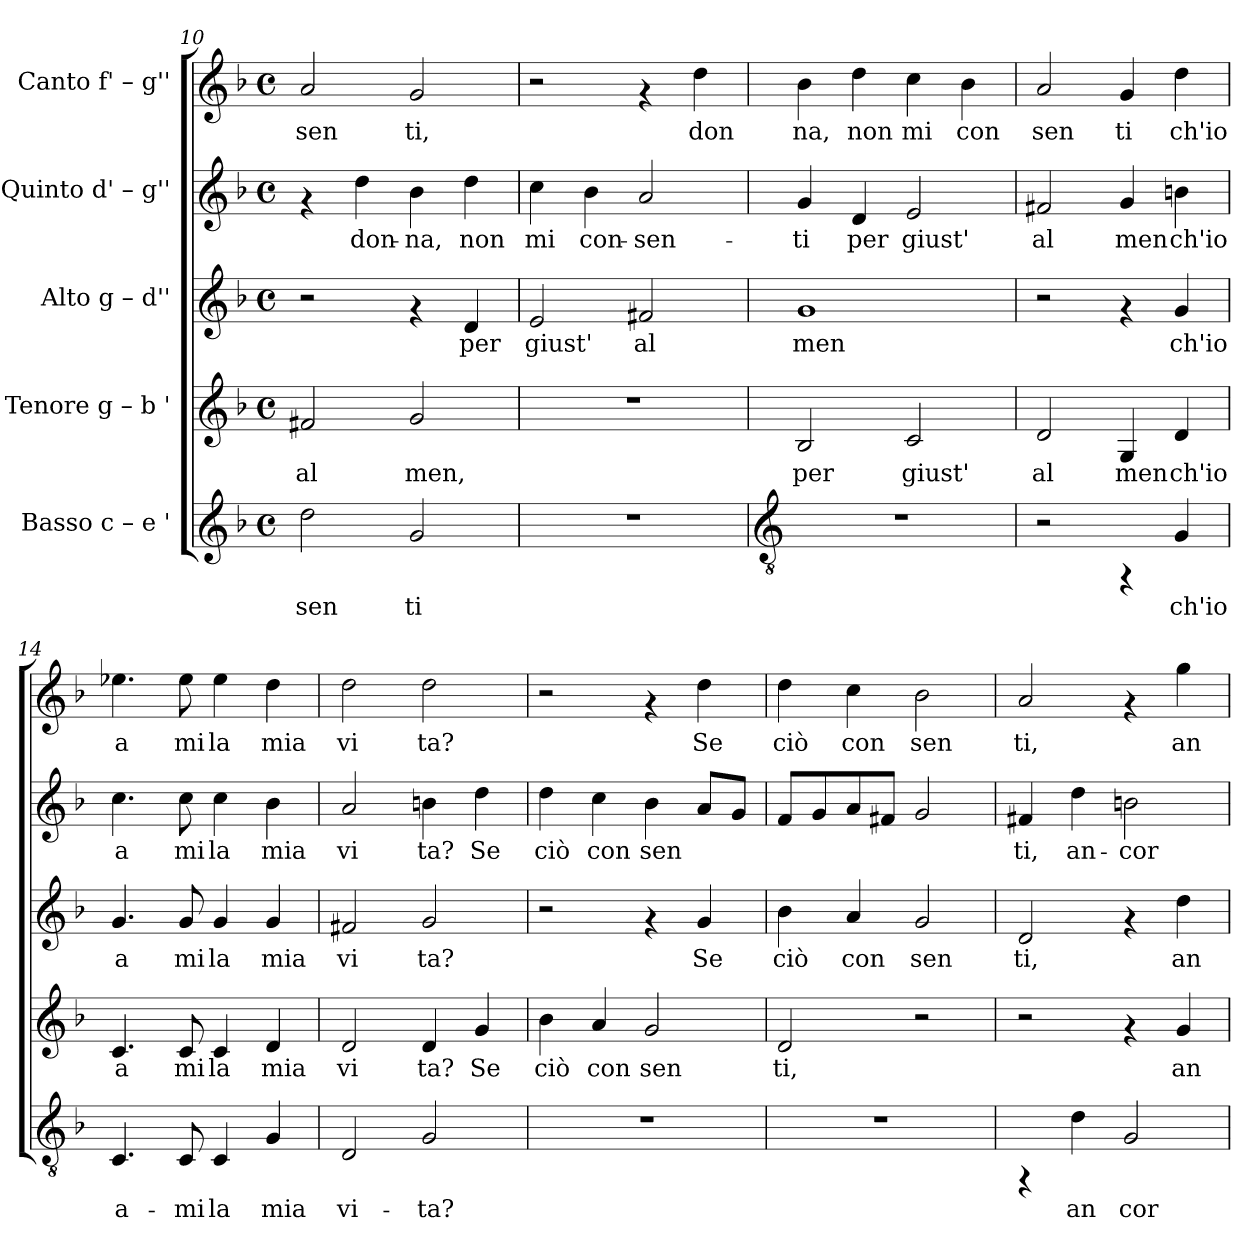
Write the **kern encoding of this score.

**kern	**text	**kern	**text	**kern	**text	**kern	**text	**kern	**text
*part5	*part5	*part4	*part4	*part3	*part3	*part2	*part2	*part1	*part1
*staff5	*staff5	*staff4	*staff4	*staff3	*staff3	*staff2	*staff2	*staff1	*staff1
*I"Basso  c – e '	*	*I"Tenore  g – b '	*	*I"Alto  g – d''	*	*I"Quinto  d' – g''	*	*I"Canto  f' – g''	*
*clefG2	*	*clefG2	*	*clefG2	*	*clefG2	*	*clefG2	*
*k[b-]	*	*k[b-]	*	*k[b-]	*	*k[b-]	*	*k[b-]	*
*F:	*	*F:	*	*F:	*	*F:	*	*F:	*
*M4/4	*	*M4/4	*	*M4/4	*	*M4/4	*	*M4/4	*
*met(c)	*	*met(c)	*	*met(c)	*	*met(c)	*	*met(c)	*
=10	=10	=10	=10	=10	=10	=10	=10	=10	=10
!	!LO:LY:b:cj	!	!LO:LY:b:cj	!	!	!	!	!	!LO:LY:b:rj
2dd\	sen	2f#X/	al	2r	.	4rf	.	2a/	sen
!	!	!	!	!	!	!	!LO:LY:b:rj	!	!
.	.	.	.	.	.	4dd\	don-	.	.
!	!LO:LY:b:cj	!	!LO:LY:b:cj	!	!	!	!LO:LY:b:rj	!	!LO:LY:b:rj
2g/	ti	2g/	men,	4rf	.	4b-\	-na,	2g/	ti,
!	!	!	!	!	!LO:LY:b:cj	!	!LO:LY:b:rj	!	!
.	.	.	.	4d/	per	4dd\	non	.	.
=11	=11	=11	=11	=11	=11	=11	=11	=11	=11
!	!	!	!	!	!LO:LY:b:cj	!	!LO:LY:b:rj	!	!
1r	.	1r	.	2e/	giust'	4cc\	mi	2r	.
!	!	!	!	!	!	!	!LO:LY:b:rj	!	!
.	.	.	.	.	.	4b-\	con-	.	.
!	!	!	!	!	!LO:LY:b:cj	!	!LO:LY:b:rj	!	!
.	.	.	.	2f#X/	al	2a/	-sen-	4rf	.
!	!	!	!	!	!	!	!	!	!LO:LY:b:rj
.	.	.	.	.	.	.	.	4dd\	don
!!LO:PB:g=z
=12	=12	=12	=12	=12	=12	=12	=12	=12	=12
*clefGv2	*	*	*	*	*	*	*	*	*
!	!	!	!LO:LY:b:cj	!	!LO:LY:b:cj	!	!LO:LY:b:rj	!	!LO:LY:b:rj
1r	.	2B-/	per	1g	men	4g/	-ti	4b-\	na,
!	!	!	!	!	!	!	!LO:LY:b:rj	!	!LO:LY:b:rj
.	.	.	.	.	.	4d/	per	4dd\	non
!	!	!	!LO:LY:b:cj	!	!	!	!LO:LY:b:rj	!	!LO:LY:b:rj
.	.	2c/	giust'	.	.	2e/	giust'	4cc\	mi
!	!	!	!	!	!	!	!	!	!LO:LY:b:rj
.	.	.	.	.	.	.	.	4b-\	con
=13	=13	=13	=13	=13	=13	=13	=13	=13	=13
!	!	!	!LO:LY:b:cj	!	!	!	!LO:LY:b:rj	!	!LO:LY:b:rj
2r	.	2d/	al	2r	.	2f#X/	al	2a/	sen
!	!	!	!LO:LY:b:cj	!	!	!	!LO:LY:b:rj	!	!LO:LY:b:rj
4rFF	.	4G/	men	4rf	.	4g/	men	4g/	ti
!	!LO:LY:b:cj	!	!LO:LY:b:cj	!	!LO:LY:b:cj	!	!LO:LY:b:rj	!	!LO:LY:b:rj
4G/	ch'io	4d/	ch'io	4g/	ch'io	4bn\	ch'io	4dd\	ch'io
=14	=14	=14	=14	=14	=14	=14	=14	=14	=14
!	!LO:LY:b:cj	!	!LO:LY:b:cj	!	!LO:LY:b:cj	!	!LO:LY:b:rj	!	!LO:LY:b:rj
4.C/	a-	4.c/	a	4.g/	a	4.cc\	a	4.ee-X\	a
!	!LO:LY:b:cj	!	!LO:LY:b:cj	!	!LO:LY:b:cj	!	!LO:LY:b:rj	!	!LO:LY:b:rj
8C/	-mi	8c/	mi	8g/	mi	8cc\	mi	8ee-\	mi
!	!LO:LY:b:cj	!	!LO:LY:b:cj	!	!LO:LY:b:cj	!	!LO:LY:b:rj	!	!LO:LY:b:rj
4C/	la	4c/	la	4g/	la	4cc\	la	4ee-\	la
!	!LO:LY:b:cj	!	!LO:LY:b:cj	!	!LO:LY:b:cj	!	!LO:LY:b:rj	!	!LO:LY:b:rj
4G/	mia	4d/	mia	4g/	mia	4b-\	mia	4dd\	mia
=15	=15	=15	=15	=15	=15	=15	=15	=15	=15
!	!LO:LY:b:cj	!	!LO:LY:b:cj	!	!LO:LY:b:cj	!	!LO:LY:b:rj	!	!LO:LY:b:rj
2D/	vi-	2d/	vi	2f#X/	vi	2a/	vi	2dd\	vi
!	!LO:LY:b:cj	!	!LO:LY:b:cj	!	!LO:LY:b:cj	!	!LO:LY:b:rj	!	!LO:LY:b:rj
2G/	-ta?	4d/	ta?	2g/	ta?	4bn\	ta?	2dd\	ta?
!	!	!	!LO:LY:b:cj	!	!	!	!LO:LY:b:rj	!	!
.	.	4g/	Se	.	.	4dd\	Se	.	.
=16	=16	=16	=16	=16	=16	=16	=16	=16	=16
!	!	!	!LO:LY:b:cj	!	!	!	!LO:LY:b:rj	!	!
1r	.	4b-\	ciò	2r	.	4dd\	ciò	2r	.
!	!	!	!LO:LY:b:cj	!	!	!	!LO:LY:b:rj	!	!
.	.	4a/	con	.	.	4cc\	con	.	.
!	!	!	!LO:LY:b:cj	!	!	!	!LO:LY:b:rj	!	!
.	.	2g/	sen	4rf	.	4b-\	sen	4rf	.
!	!	!	!	!	!LO:LY:b:cj	!	!LO:LY:b:rj	!	!LO:LY:b:rj
.	.	.	.	4g/	Se	8a/L	.	4dd\	Se
!	!	!	!	!	!	!	!LO:LY:b:rj	!	!
.	.	.	.	.	.	8g/J	.	.	.
=17	=17	=17	=17	=17	=17	=17	=17	=17	=17
!	!	!	!LO:LY:b:cj	!	!LO:LY:b:cj	!	!LO:LY:b:rj	!	!LO:LY:b:rj
1r	.	2d/	ti,	4b-\	ciò	8f/L	.	4dd\	ciò
!	!	!	!	!	!	!	!LO:LY:b:rj	!	!
.	.	.	.	.	.	8g/	.	.	.
!	!	!	!	!	!LO:LY:b:cj	!	!LO:LY:b:rj	!	!LO:LY:b:rj
.	.	.	.	4a/	con	8a/	.	4cc\	con
!	!	!	!	!	!	!	!LO:LY:b:rj	!	!
.	.	.	.	.	.	8f#X/J	.	.	.
!	!	!	!	!	!LO:LY:b:cj	!	!LO:LY:b:rj	!	!LO:LY:b:rj
.	.	2r	.	2g/	sen	2g/	.	2b-\	sen
!!LO:PB:g=z
=18	=18	=18	=18	=18	=18	=18	=18	=18	=18
!	!	!	!	!	!LO:LY:b:cj	!	!LO:LY:b:rj	!	!LO:LY:b:rj
4rFF	.	2r	.	2d/	ti,	4f#X/	ti,	2a/	ti,
!	!LO:LY:b:cj	!	!	!	!	!	!LO:LY:b:rj	!	!
4d\	an	.	.	.	.	4dd\	an-	.	.
!	!LO:LY:b:cj	!	!	!	!	!	!LO:LY:b:rj	!	!
2G/	cor	4rf	.	4rf	.	2bn\	-cor	4rf	.
!	!	!	!LO:LY:b:cj	!	!LO:LY:b:cj	!	!	!	!LO:LY:b:rj
.	.	4g/	an	4dd\	an-	.	.	4gg\	an-
=	=	=	=	=	=	=	=	=	=
*-	*-	*-	*-	*-	*-	*-	*-	*-	*-
